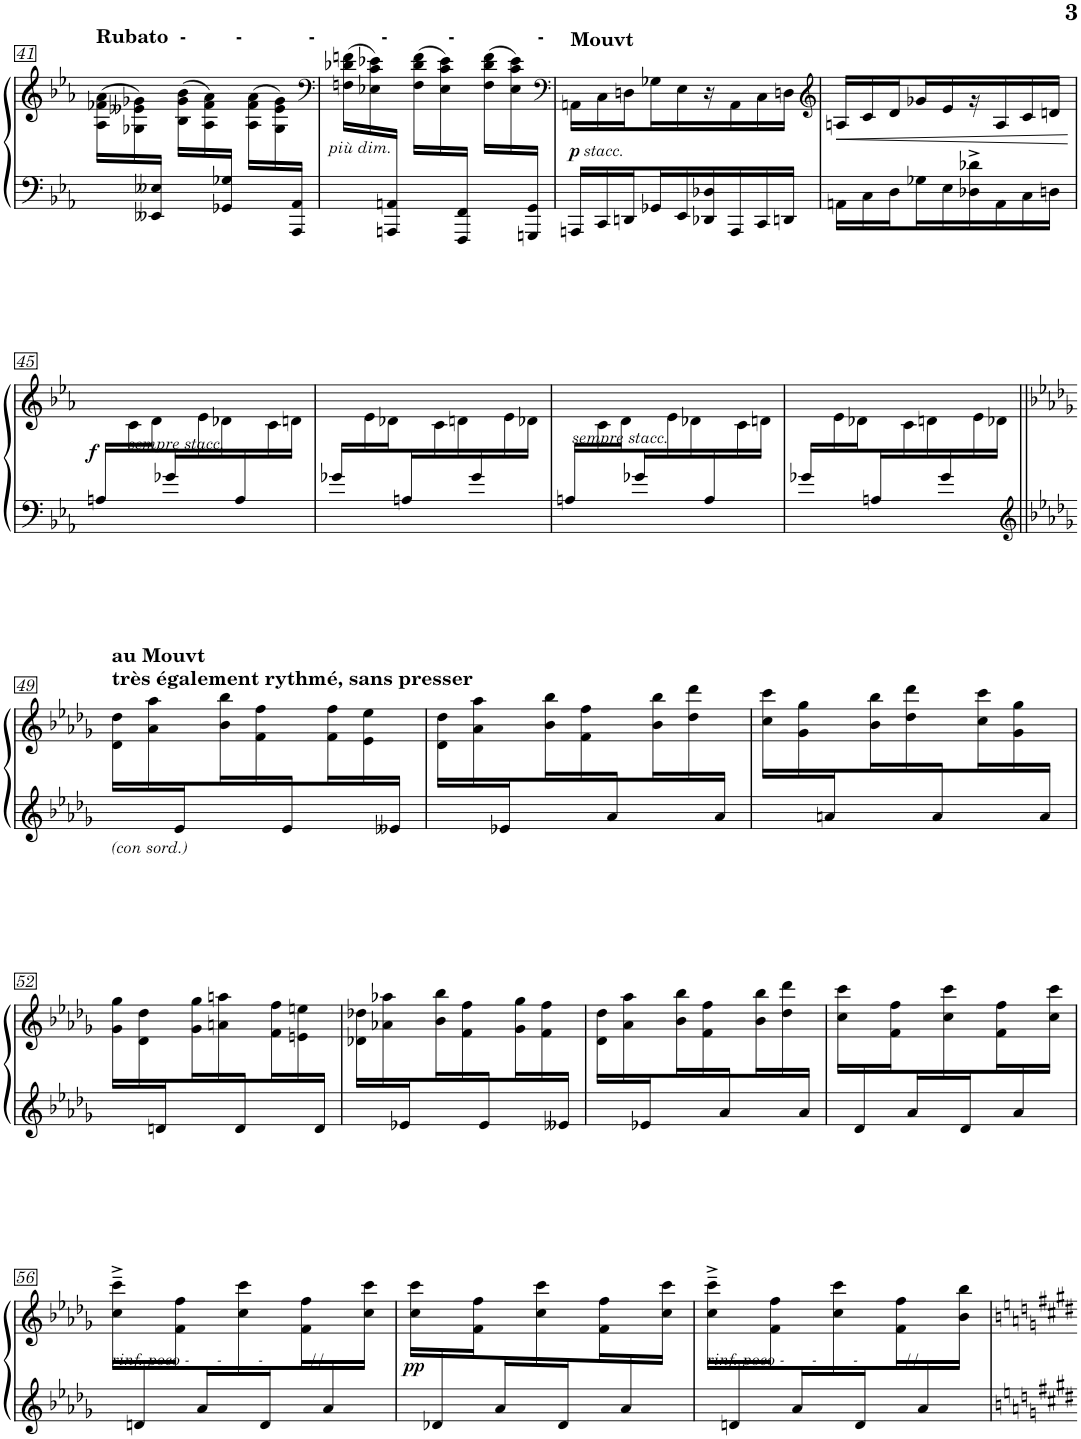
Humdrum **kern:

**kern	**kern	**dynam
*part1	*part1	*part1
*staff2	*staff1	*staff1/2
*I"V	*	*
!!LO:PB:g=z
*clefF4	*clefG2	*
*k[b-e-a-]	*k[b-e-a-]	*
*M3/8	*M3/8	*
=41	=41	=41
*^	*	*
*	*	*Xtuplet	*
!	!	!LO:TX:a:B:t=Rubato  -         -            -            -           -               -	!
12ryy	4.ryy	(24A-\ 24f-X\ 24a-\LL	.
.	.	24G-X\ 24e--X\ 24g-X\)	.
24EE--X/ 24E--X/JJ	.	24ryy	.
12ryy	.	(24B-\ 24g-\ 24b-\LL	.
.	.	24A-\ 24f-\ 24a-\)	.
24GG-X/ 24G-X/JJ	.	24ryy	.
12ryy	.	(24A-\ 24f-\ 24a-\LL	.
.	.	24G-\ 24e--\ 24g-\)	.
24AAA-/ 24AA-/JJ	.	24ryy	.
=42	=42	=42	=42
*	*	*clefF4	*
!	!	!LO:TX:b:i:t=più dim.	!
12ryy	4.ryy	(24Fn\ 24d-X\ 24fn\LL	.
.	.	24E-X\ 24c\ 24e-X\)	.
24AAAn/ 24AAn/JJ	.	24ryy	.
12ryy	.	(24F\ 24d-\ 24f\LL	.
.	.	24E-\ 24c\ 24e-\)	.
24FFF/ 24FF/JJ	.	24ryy	.
12ryy	.	(24F\ 24d-\ 24f\LL	.
.	.	24E-\ 24c\ 24e-\)	.
24GGGn/ 24GG/JJ	.	24ryy	.
*v	*v	*	*
=43	=43	=43
*	*clefF4	*
*Xtuplet	*	*
!	!LO:TX:a:B:t=Mouvt	!
!	!	!LO:DY:b
!	!	!LO:DY:n=1:b
24AAAn/LL	24AAn\LL	p other-dynamics
24CC/	24C\	.
24DDn/	24Dn\	.
24GG-X/	24G-X\	.
24EE-/	24E-\	.
24DD-X/ 24D-X/	24r	.
24AAA/	24AA\	.
24CC/	24C\	.
24DDn/JJ	24Dn\JJ	.
=44	=44	=44
*	*clefG2	*
!	!	!LO:HP:b
24AAn\LL	24An/LL	<
24C\	24c/	.
24D\	24d/	.
24G-X\	24g-X/	.
24E-\	24e-/	.
24D-X\^ 24d-X\^	24r	.
24AA\	24A/	.
24C\	24c/	.
24Dn\JJ	24dn/JJ	.
.	.	[
!!LO:LB:g=z
=45	=45	=45
*^	*	*
!	!	!	!LO:DY:b
24An/LL	4.ryy	24ryy	f
!	!	!LO:TX:b:i:t=sempre stacc.	!
12ryy	.	24c\	.
.	.	24d\	.
24g-X/	.	24ryy	.
12ryy	.	24e-\	.
.	.	24d-X\	.
24A/	.	24ryy	.
12ryy	.	24c\	.
.	.	24dn\JJ	.
=46	=46	=46	=46
24g-X/LL	4.ryy	24ryy	.
12ryy	.	24e-\	.
.	.	24d-X\	.
24An/	.	24ryy	.
12ryy	.	24c\	.
.	.	24dn\	.
24g-/	.	24ryy	.
12ryy	.	24e-\	.
.	.	24d-X\JJ	.
=47	=47	=47	=47
24An/LL	4.ryy	24ryy	.
!	!	!LO:TX:b:i:t=sempre stacc.	!
12ryy	.	24c\	.
.	.	24d\	.
24g-X/	.	24ryy	.
12ryy	.	24e-\	.
.	.	24d-X\	.
24A/	.	24ryy	.
12ryy	.	24c\	.
.	.	24dn\JJ	.
=48	=48	=48	=48
24g-X/LL	4.ryy	24ryy	.
12ryy	.	24e-\	.
.	.	24d-X\	.
24An/	.	24ryy	.
12ryy	.	24c\	.
.	.	24dn\	.
24g-/	.	24ryy	.
12ryy	.	24e-\	.
.	.	24d-X\JJ	.
!!LO:LB:g=z
=49||	=49||	=49||	=49||
*clefG2	*	*	*
*k[b-e-a-d-g-]	*	*k[b-e-a-d-g-]	*
!	!	!LO:TX:a:B:t=au Mouvt	!
!	!	!LO:TX:a:t=très également rythmé, sans presser	!
!LO:TX:b:i:t=(con sord.)	!	!	!
12ryy	4.ryy	24d-\ 24dd-\LL	.
.	.	24a-\ 24aa-\	.
24e-/J	.	24ryy	.
12ryy	.	24b-\ 24bb-\L	.
.	.	24f\ 24ff\	.
24e-/J	.	24ryy	.
12ryy	.	24f\ 24ff\L	.
.	.	24e-\ 24ee-\	.
24e--X/JJ	.	24ryy	.
=50	=50	=50	=50
12ryy	4.ryy	24d-\ 24dd-\LL	.
.	.	24a-\ 24aa-\	.
24e-X/J	.	24ryy	.
12ryy	.	24b-\ 24bb-\L	.
.	.	24f\ 24ff\	.
24a-/J	.	24ryy	.
12ryy	.	24b-\ 24bb-\L	.
.	.	24dd-\ 24ddd-\	.
24a-/JJ	.	24ryy	.
=51	=51	=51	=51
12ryy	4.ryy	24cc\ 24ccc\LL	.
.	.	24g-\ 24gg-\	.
24an/J	.	24ryy	.
12ryy	.	24b-\ 24bb-\L	.
.	.	24dd-\ 24ddd-\	.
24a/J	.	24ryy	.
12ryy	.	24cc\ 24ccc\L	.
.	.	24g-\ 24gg-\	.
24a/JJ	.	24ryy	.
!!LO:LB:g=z
=52	=52	=52	=52
12ryy	4.ryy	24g-\ 24gg-\LL	.
.	.	24d-\ 24dd-\	.
24dn/J	.	24ryy	.
12ryy	.	24g-\ 24gg-\L	.
.	.	24an\ 24aan\	.
24d/J	.	24ryy	.
12ryy	.	24f\ 24ff\L	.
.	.	24en\ 24een\	.
24d/JJ	.	24ryy	.
=53	=53	=53	=53
12ryy	4.ryy	24d-X\ 24dd-X\LL	.
.	.	24a-X\ 24aa-X\	.
24e-X/J	.	24ryy	.
12ryy	.	24b-\ 24bb-\L	.
.	.	24f\ 24ff\	.
24e-/J	.	24ryy	.
12ryy	.	24g-\ 24gg-\L	.
.	.	24f\ 24ff\	.
24e--X/JJ	.	24ryy	.
=54	=54	=54	=54
12ryy	4.ryy	24d-\ 24dd-\LL	.
.	.	24a-\ 24aa-\	.
24e-X/J	.	24ryy	.
12ryy	.	24b-\ 24bb-\L	.
.	.	24f\ 24ff\	.
24a-/J	.	24ryy	.
12ryy	.	24b-\ 24bb-\L	.
.	.	24dd-\ 24ddd-\	.
24a-/JJ	.	24ryy	.
=55	=55	=55	=55
24ryy	4.ryy	24cc\ 24ccc\LL	.
24d-/	.	24ryy	.
24ryy	.	24f\ 24ff\J	.
24a-/L	.	24ryy	.
24ryy	.	24cc\ 24ccc\	.
24d-/J	.	24ryy	.
24ryy	.	24f\ 24ff\L	.
24a-/	.	24ryy	.
24ryy	.	24cc\ 24ccc\JJ	.
!!LO:LB:g=z
=56	=56	=56	=56
!	!	!LO:TX:b:i:t=rinf. poco -      -        -          //	!
24ryy	4.ryy	24cc\~>^> 24ccc\~>^>LL	.
24dn/	.	24ryy	.
24ryy	.	24f\ 24ff\J	.
24a-/L	.	24ryy	.
24ryy	.	24cc\ 24ccc\	.
24d/J	.	24ryy	.
24ryy	.	24f\ 24ff\L	.
24a-/	.	24ryy	.
24ryy	.	24cc\ 24ccc\JJ	.
=57	=57	=57	=57
!	!	!	!LO:DY:b
24ryy	4.ryy	24cc\ 24ccc\LL	pp
24d-X/	.	24ryy	.
24ryy	.	24f\ 24ff\J	.
24a-/L	.	24ryy	.
24ryy	.	24cc\ 24ccc\	.
24d-/J	.	24ryy	.
24ryy	.	24f\ 24ff\L	.
24a-/	.	24ryy	.
24ryy	.	24cc\ 24ccc\JJ	.
=58	=58	=58	=58
!	!	!LO:TX:b:i:t=rinf. poco -      -        -          //	!
24ryy	4.ryy	24cc\~>^> 24ccc\~>^>LL	.
24dn/	.	24ryy	.
24ryy	.	24f\ 24ff\J	.
24a-/L	.	24ryy	.
24ryy	.	24cc\ 24ccc\	.
24d/J	.	24ryy	.
24ryy	.	24f\ 24ff\L	.
24a-/	.	24ryy	.
24ryy	.	24b-\ 24bb-\JJ	.
*v	*v	*	*
=	=	=
*-	*-	*-
